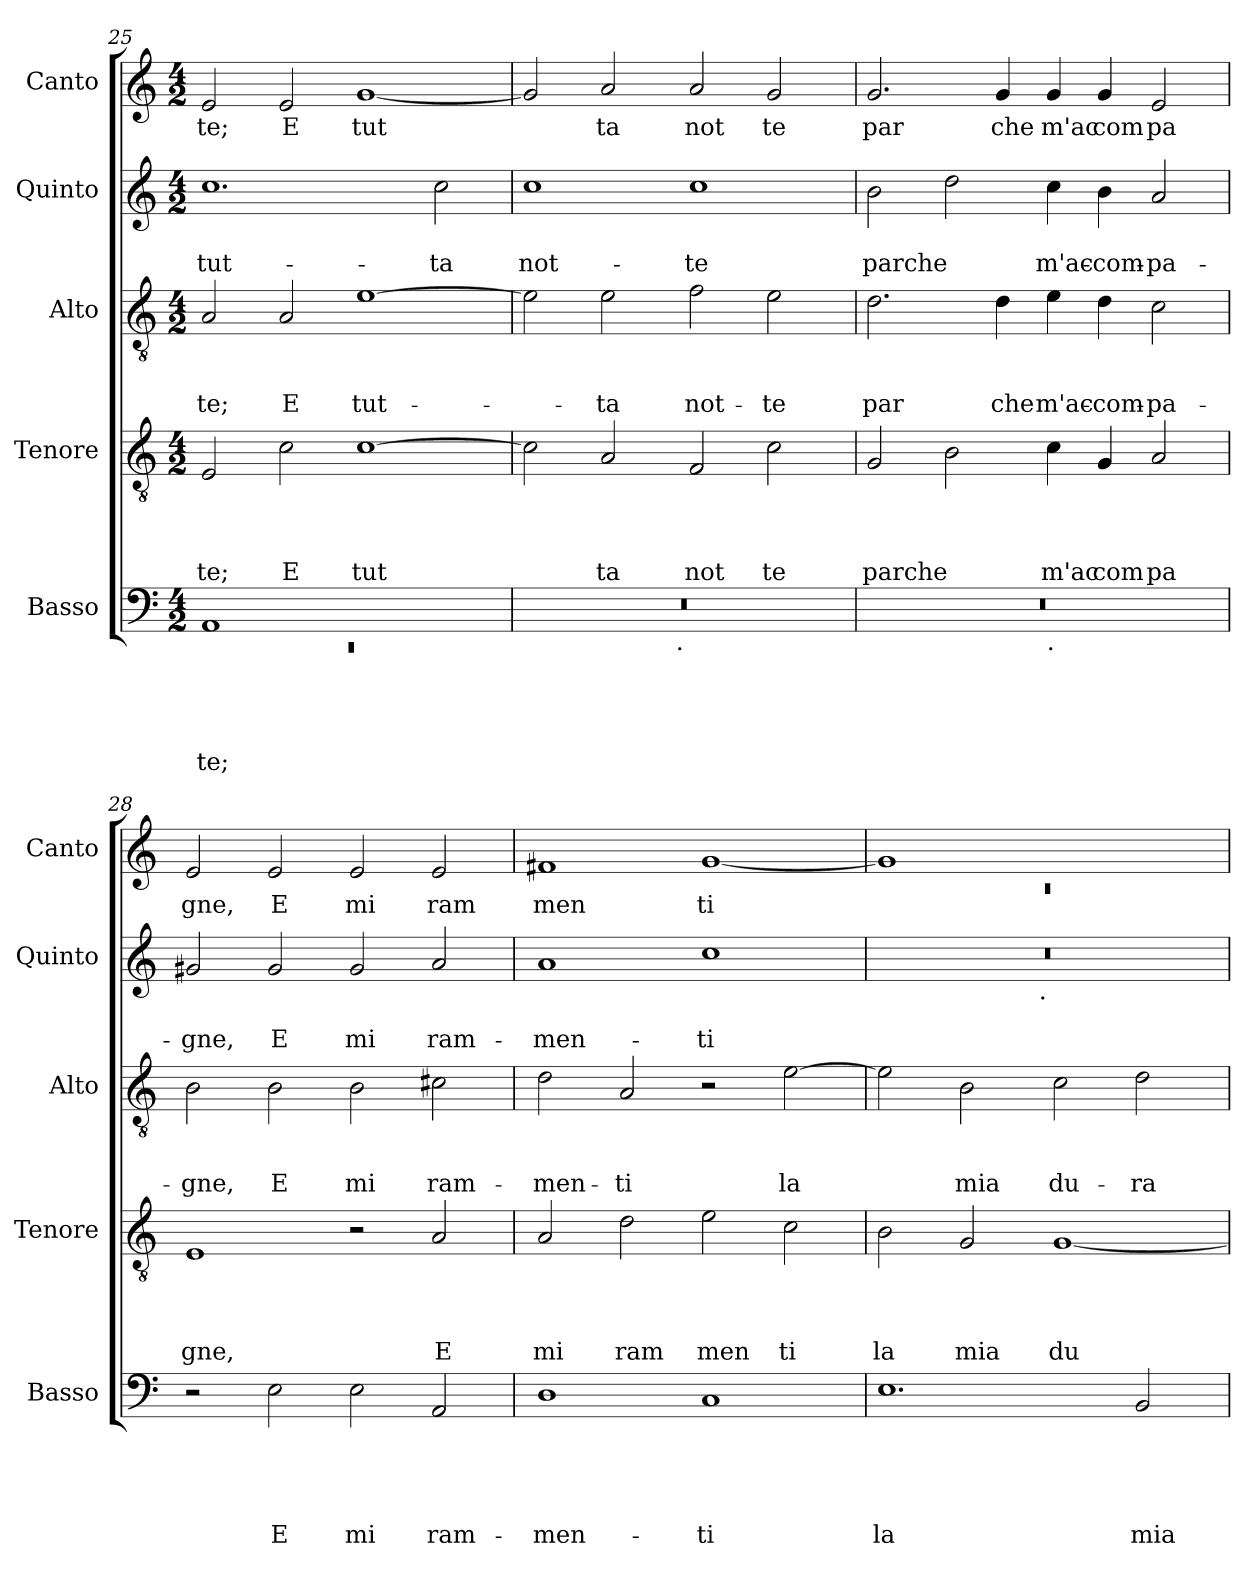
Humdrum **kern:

**kern	**text	**text	**text	**text	**text	**kern	**text	**text	**text	**text	**kern	**text	**text	**text	**kern	**text	**text	**kern	**text
*part5	*part5	*part5	*part5	*part5	*part5	*part4	*part4	*part4	*part4	*part4	*part3	*part3	*part3	*part3	*part2	*part2	*part2	*part1	*part1
*staff5	*staff5	*staff5	*staff5	*staff5	*staff5	*staff4	*staff4	*staff4	*staff4	*staff4	*staff3	*staff3	*staff3	*staff3	*staff2	*staff2	*staff2	*staff1	*staff1
*I"Basso	*	*	*	*	*	*I"Tenore	*	*	*	*	*I"Alto	*	*	*	*I"Quinto	*	*	*I"Canto	*
*I'Basso	*	*	*	*	*	*I'Tenore	*	*	*	*	*I'Alto	*	*	*	*I'Quinto	*	*	*I'Canto	*
*clefF4	*	*	*	*	*	*clefGv2	*	*	*	*	*clefGv2	*	*	*	*clefG2	*	*	*clefG2	*
*k[]	*	*	*	*	*	*k[]	*	*	*	*	*k[]	*	*	*	*k[]	*	*	*k[]	*
*C:	*	*	*	*	*	*C:	*	*	*	*	*C:	*	*	*	*C:	*	*	*C:	*
*M4/2	*	*	*	*	*	*M4/2	*	*	*	*	*M4/2	*	*	*	*M4/2	*	*	*M4/2	*
=25	=25	=25	=25	=25	=25	=25	=25	=25	=25	=25	=25	=25	=25	=25	=25	=25	=25	=25	=25
*^	*	*	*	*	*	*	*	*	*	*	*	*	*	*	*	*	*	*	*
!	!LO:N:vis=1	!	!	!	!	!LO:LY:b	!	!	!	!	!LO:LY:b	!	!	!	!LO:LY:b	!	!	!LO:LY:b	!	!LO:LY:b
1AA	0rEE	.	.	.	.	-te;	2E/	.	.	.	te;	2A/	.	.	-te;	1.cc	.	tut-	2e/	te;
!	!	!	!	!	!	!	!	!	!	!	!LO:LY:b	!	!	!	!LO:LY:b	!	!	!	!	!LO:LY:b
.	.	.	.	.	.	.	2c\	.	.	.	E	2A/	.	.	E	.	.	.	2e/	E
!	!	!	!	!	!	!	!	!	!	!	!LO:LY:b	!	!	!	!LO:LY:b	!	!	!	!	!LO:LY:b
1ryy	.	.	.	.	.	.	[>1c	.	.	.	tut	[>1e	.	.	tut-	.	.	.	[<1g	tut
!	!	!	!	!	!	!	!	!	!	!	!	!	!	!	!	!	!	!LO:LY:b	!	!
.	.	.	.	.	.	.	.	.	.	.	.	.	.	.	.	2cc\	.	-ta	.	.
=26	=26	=26	=26	=26	=26	=26	=26	=26	=26	=26	=26	=26	=26	=26	=26	=26	=26	=26	=26	=26
!	!	!	!	!	!	!	!	!	!	!	!	!	!	!	!	!	!	!LO:LY:b	!	!
0r	2ryy	.	.	.	.	.	2c\]	.	.	.	.	2e\]	.	.	.	1cc	.	not-	2g/]	.
!	!	!	!	!	!	!	!	!	!	!	!LO:LY:b	!	!	!	!LO:LY:b	!	!	!	!	!LO:LY:b
.	4...ryy	.	.	.	.	.	2A/	.	.	.	ta	2e\	.	.	-ta	.	.	.	2a/	ta
!	!LO:TX:b:t=.	!	!	!	!	!	!	!	!	!	!	!	!	!	!	!	!	!	!	!
.	1ryy	.	.	.	.	.	.	.	.	.	.	.	.	.	.	.	.	.	.	.
!	!	!	!	!	!	!	!	!	!	!	!LO:LY:b	!	!	!	!LO:LY:b	!	!	!LO:LY:b	!	!LO:LY:b
.	.	.	.	.	.	.	2F/	.	.	.	not	2f\	.	.	not-	1cc	.	-te	2a/	not
!	!	!	!	!	!	!	!	!	!	!	!LO:LY:b	!	!	!	!LO:LY:b	!	!	!	!	!LO:LY:b
.	.	.	.	.	.	.	2c\	.	.	.	te	2e\	.	.	-te	.	.	.	2g/	te
.	32ryy	.	.	.	.	.	.	.	.	.	.	.	.	.	.	.	.	.	.	.
=27	=27	=27	=27	=27	=27	=27	=27	=27	=27	=27	=27	=27	=27	=27	=27	=27	=27	=27	=27	=27
!	!	!	!	!	!	!	!	!	!	!	!LO:LY:b	!	!	!	!LO:LY:b	!	!	!LO:LY:b	!	!LO:LY:b
0r	1ryy	.	.	.	.	.	2G/	.	.	.	parche	2.d\	.	.	par	2b\	.	parche	2.g/	par
.	.	.	.	.	.	.	2B\	.	.	.	.	.	.	.	.	2dd\	.	.	.	.
!	!	!	!	!	!	!	!	!	!	!	!	!	!	!	!LO:LY:b	!	!	!	!	!LO:LY:b
.	.	.	.	.	.	.	.	.	.	.	.	4d\	.	.	che	.	.	.	4g/	che
!	!LO:TX:b:t=.	!	!	!	!	!	!	!	!	!	!	!	!	!	!	!	!	!	!	!
!	!	!	!	!	!	!	!	!	!	!	!LO:LY:b	!	!	!	!LO:LY:b	!	!	!LO:LY:b	!	!LO:LY:b
.	1ryy	.	.	.	.	.	4c\	.	.	.	m'ac	4e\	.	.	m'ac-	4cc\	.	m'ac-	4g/	m'ac
!	!	!	!	!	!	!	!	!	!	!	!LO:LY:b	!	!	!	!LO:LY:b	!	!	!LO:LY:b	!	!LO:LY:b
.	.	.	.	.	.	.	4G/	.	.	.	com	4d\	.	.	-com-	4b\	.	-com-	4g/	com
!	!	!	!	!	!	!	!	!	!	!	!LO:LY:b	!	!	!	!LO:LY:b	!	!	!LO:LY:b	!	!LO:LY:b
.	.	.	.	.	.	.	2A/	.	.	.	pa	2c\	.	.	-pa-	2a/	.	-pa-	2e/	pa
=28	=28	=28	=28	=28	=28	=28	=28	=28	=28	=28	=28	=28	=28	=28	=28	=28	=28	=28	=28	=28
!	!	!	!	!	!	!	!	!	!	!	!LO:LY:b	!	!	!	!LO:LY:b	!	!	!LO:LY:b	!	!LO:LY:b
*v	*v	*	*	*	*	*	*	*	*	*	*	*	*	*	*	*	*	*	*	*
2r	.	.	.	.	.	1E	.	.	.	gne,	2B\	.	.	-gne,	2g#X/	.	-gne,	2e/	gne,
!	!	!	!	!	!LO:LY:b	!	!	!	!	!	!	!	!	!LO:LY:b	!	!	!LO:LY:b	!	!LO:LY:b
2E\	.	.	.	.	E	.	.	.	.	.	2B\	.	.	E	2g#/	.	E	2e/	E
!	!	!	!	!	!LO:LY:b	!	!	!	!	!	!	!	!	!LO:LY:b	!	!	!LO:LY:b	!	!LO:LY:b
2E\	.	.	.	.	mi	2r	.	.	.	.	2B\	.	.	mi	2g#/	.	mi	2e/	mi
!	!	!	!	!	!LO:LY:b	!	!	!	!	!LO:LY:b	!	!	!	!LO:LY:b	!	!	!LO:LY:b	!	!LO:LY:b
2AA/	.	.	.	.	ram-	2A/	.	.	.	E	2c#X\	.	.	ram-	2a/	.	ram-	2e/	ram
=29	=29	=29	=29	=29	=29	=29	=29	=29	=29	=29	=29	=29	=29	=29	=29	=29	=29	=29	=29
!	!	!	!	!	!LO:LY:b	!	!	!	!	!LO:LY:b	!	!	!	!LO:LY:b	!	!	!LO:LY:b	!	!LO:LY:b
1D	.	.	.	.	-men-	2A/	.	.	.	mi	2d\	.	.	-men-	1a	.	-men-	1f#X	men
!	!	!	!	!	!	!	!	!	!	!LO:LY:b	!	!	!	!LO:LY:b	!	!	!	!	!
.	.	.	.	.	.	2d\	.	.	.	ram	2A/	.	.	-ti	.	.	.	.	.
!	!	!	!	!	!LO:LY:b	!	!	!	!	!LO:LY:b	!	!	!	!	!	!	!LO:LY:b	!	!LO:LY:b
1C	.	.	.	.	-ti	2e\	.	.	.	men	2r	.	.	.	1cc	.	-ti	[<1g	ti
!	!	!	!	!	!	!	!	!	!	!LO:LY:b	!	!	!	!LO:LY:b	!	!	!	!	!
.	.	.	.	.	.	2c\	.	.	.	ti	[>2e\	.	.	la	.	.	.	.	.
=30	=30	=30	=30	=30	=30	=30	=30	=30	=30	=30	=30	=30	=30	=30	=30	=30	=30	=30	=30
*	*	*	*	*	*	*	*	*	*	*	*	*	*	*	*	*	*	*^	*
!	!	!	!	!	!LO:LY:b	!	!	!	!	!LO:LY:b	!	!	!	!	!	!	!	!	!LO:N:vis=1	!
*	*	*	*	*	*	*	*	*	*	*	*	*	*	*	*^	*	*	*	*	*
1.E	.	.	.	.	la	2B\	.	.	.	la	2e\]	.	.	.	0r	2ryy	.	.	1g]	0rc	.
!	!	!	!	!	!	!	!	!	!	!LO:LY:b	!	!	!	!LO:LY:b	!	!	!	!	!	!	!
.	.	.	.	.	.	2G/	.	.	.	mia	2B\	.	.	mia	.	4...ryy	.	.	.	.	.
!	!	!	!	!	!	!	!	!	!	!	!	!	!	!	!	!LO:TX:b:t=.	!	!	!	!	!
.	.	.	.	.	.	.	.	.	.	.	.	.	.	.	.	1ryy	.	.	.	.	.
!	!	!	!	!	!	!	!	!	!	!LO:LY:b	!	!	!	!LO:LY:b	!	!	!	!	!	!	!
.	.	.	.	.	.	[<1G	.	.	.	du	2c\	.	.	du-	.	.	.	.	1ryy	.	.
!	!	!	!	!	!LO:LY:b	!	!	!	!	!	!	!	!	!LO:LY:b	!	!	!	!	!	!	!
2BB/	.	.	.	.	mia	.	.	.	.	.	2d\	.	.	-ra	.	.	.	.	.	.	.
.	.	.	.	.	.	.	.	.	.	.	.	.	.	.	.	32ryy	.	.	.	.	.
*	*	*	*	*	*	*	*	*	*	*	*	*	*	*	*v	*v	*	*	*	*	*
*	*	*	*	*	*	*	*	*	*	*	*	*	*	*	*	*	*	*v	*v	*
=	=	=	=	=	=	=	=	=	=	=	=	=	=	=	=	=	=	=	=
*-	*-	*-	*-	*-	*-	*-	*-	*-	*-	*-	*-	*-	*-	*-	*-	*-	*-	*-	*-
